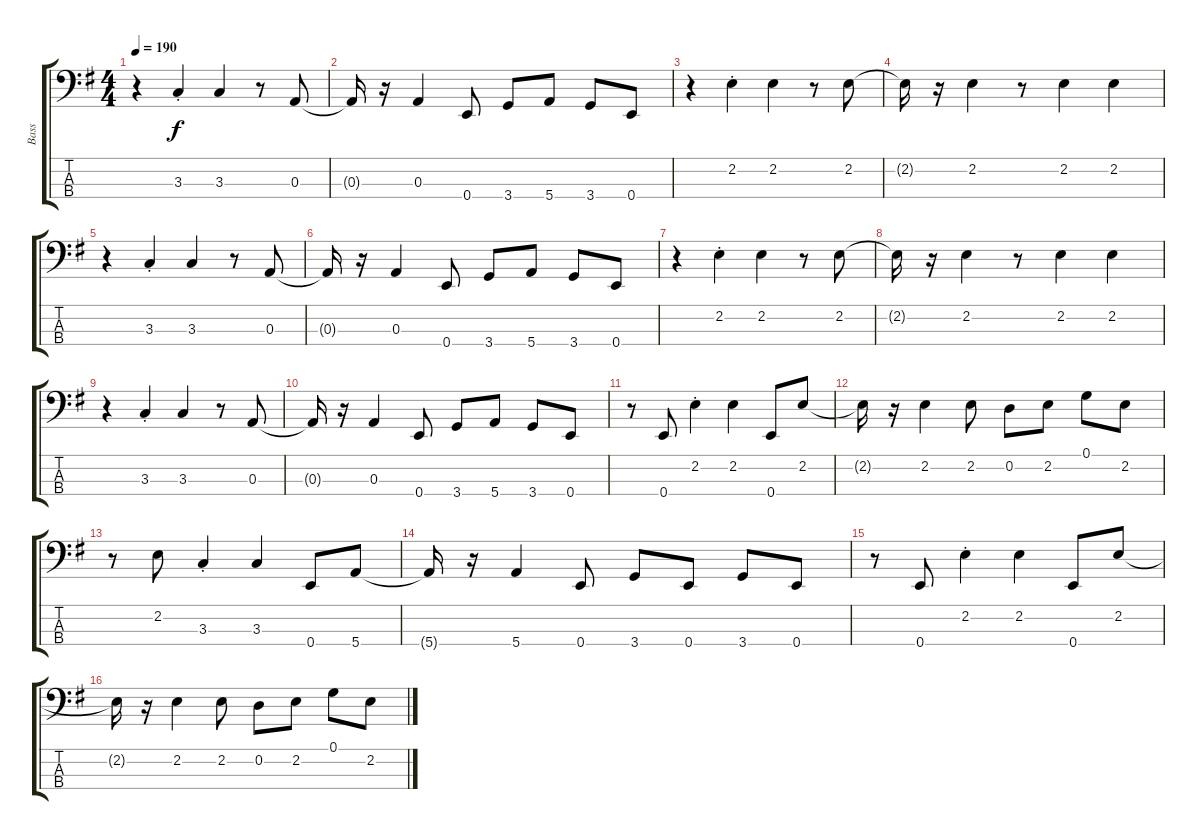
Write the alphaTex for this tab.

\track ("Bass" "Bass") {instrument electricbassfinger}
\staff {score tabs}
\tuning (G2 D2 A1 E1) {hide}
\ts (4 4)
\tempo 190
\clef f4
\ks g
r.4{dy f} 3.3{st}.4 3.3.4 r.8 0.3.8 |
0.3{t}.16 r.16 0.3.4 0.4.8 3.4.8 5.4.8 3.4.8 0.4.8 |
r.4 2.2{st}.4 2.2.4 r.8 2.2.8 |
2.2{t}.16 r.16 2.2.4 r.8 2.2.4 2.2.4 |
r.4 3.3{st}.4 3.3.4 r.8 0.3.8 |
0.3{t}.16 r.16 0.3.4 0.4.8 3.4.8 5.4.8 3.4.8 0.4.8 |
r.4 2.2{st}.4 2.2.4 r.8 2.2.8 |
2.2{t}.16 r.16 2.2.4 r.8 2.2.4 2.2.4 |
r.4 3.3{st}.4 3.3.4 r.8 0.3.8 |
0.3{t}.16 r.16 0.3.4 0.4.8 3.4.8 5.4.8 3.4.8 0.4.8 |
r.8 0.4.8 2.2{st}.4 2.2.4 0.4.8 2.2.8 |
2.2{t}.16 r.16 2.2.4 2.2.8 0.2.8 2.2.8 0.1.8 2.2.8 |
r.8 2.2.8 3.3{st}.4 3.3.4 0.4.8 5.4.8 |
5.4{t}.16 r.16 5.4.4 0.4.8 3.4.8 0.4.8 3.4.8 0.4.8 |
r.8 0.4.8 2.2{st}.4 2.2.4 0.4.8 2.2.8 |
2.2{t}.16 r.16 2.2.4 2.2.8 0.2.8 2.2.8 0.1.8 2.2.8
